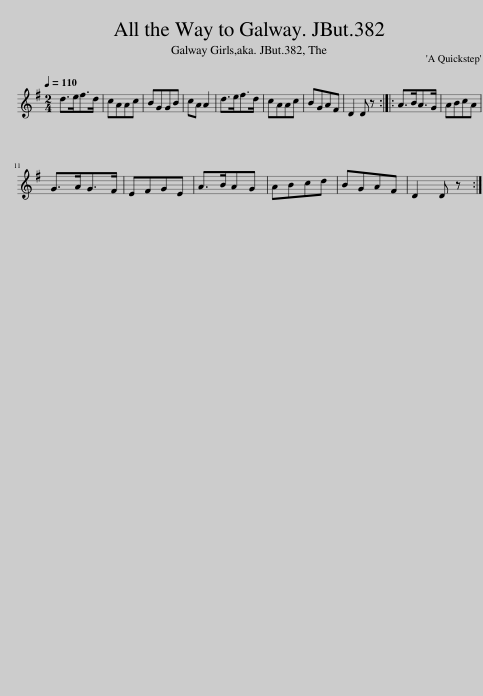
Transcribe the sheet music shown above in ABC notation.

X:1
L:1/8
Q:1/4=110
M:2/4
I:linebreak $
K:G
V:1 treble
V:1
 d>ef>d | cAAc | BGGB | cA A2 | d>ef>d | %5
 cAAc | BGAF | D2 D z :: A>BA>G | ABcA |$ %10
 G>AG>F | EFGE | A>BAG | ABcd | BGAF | %15
 D2 D z :| %16
